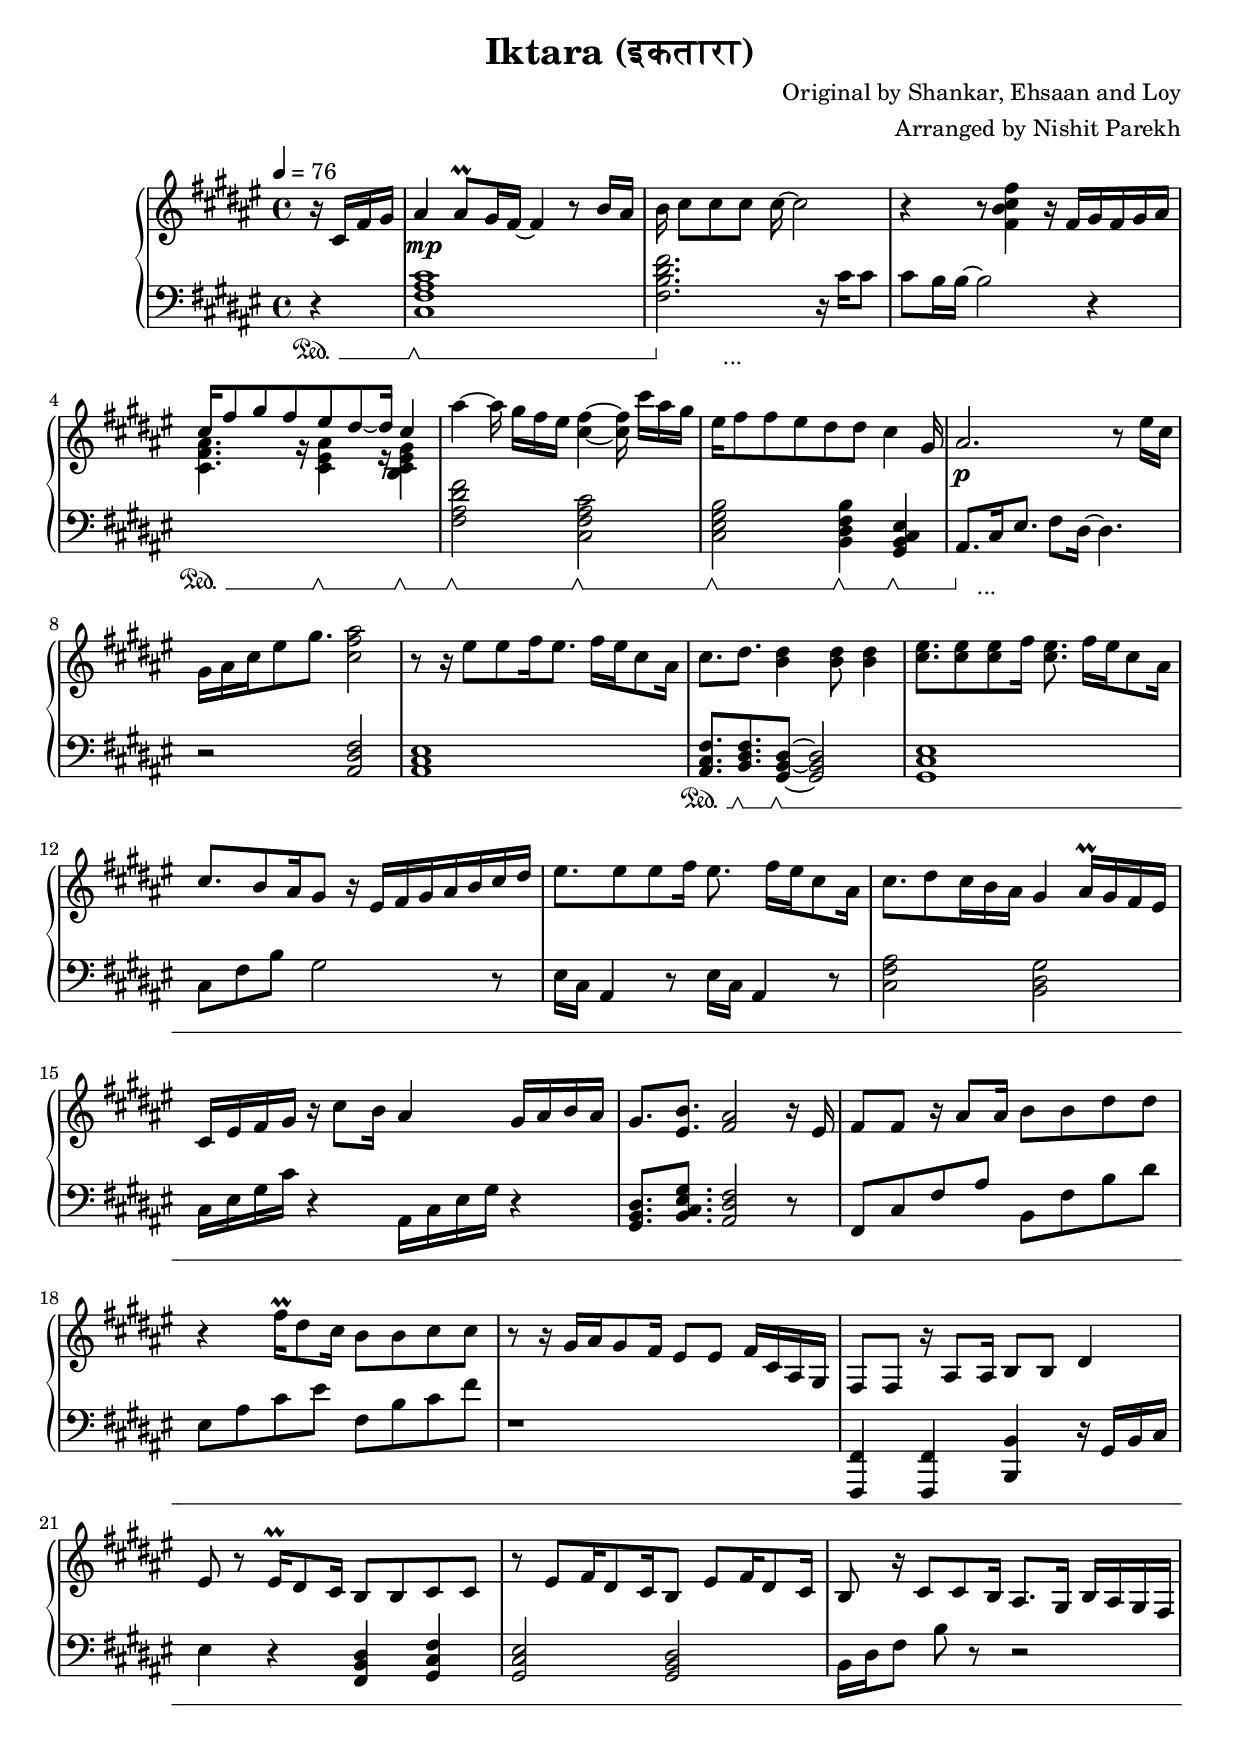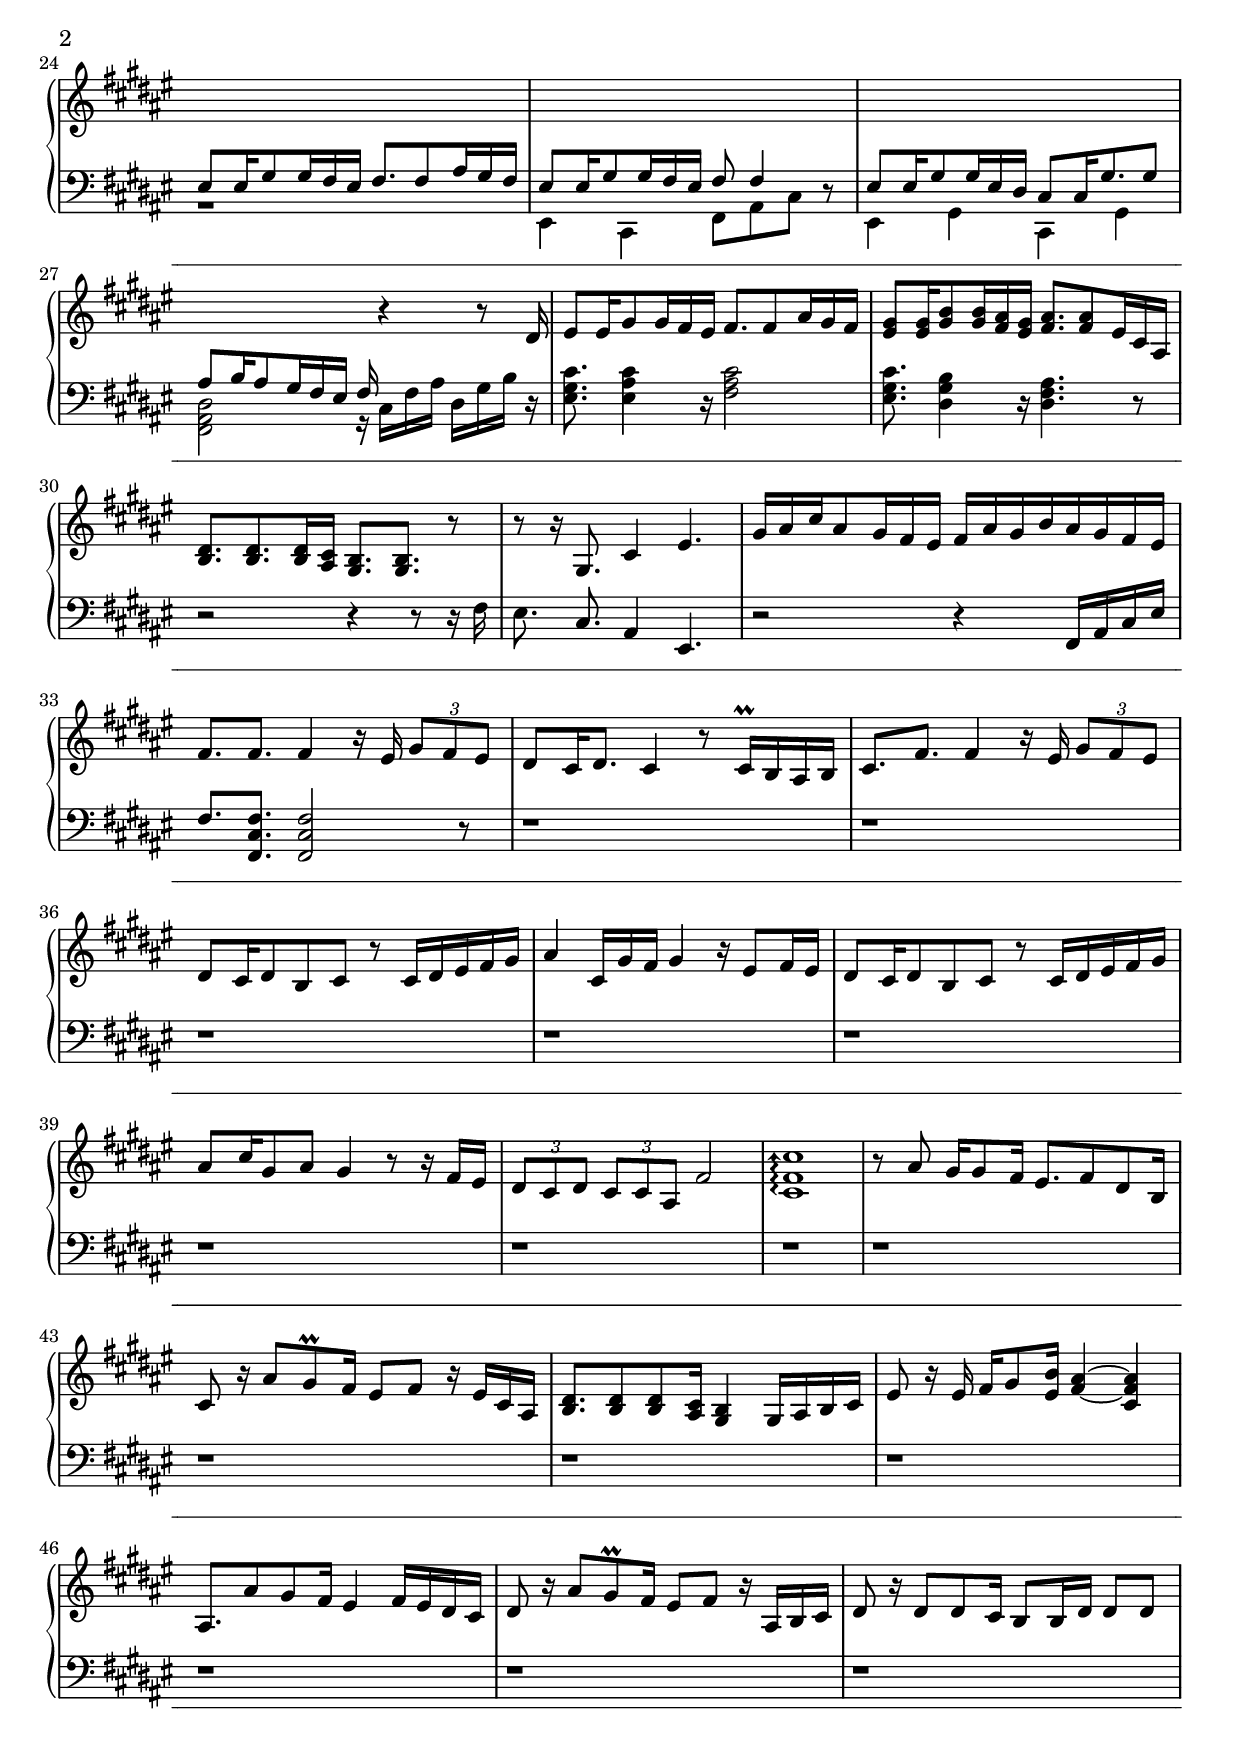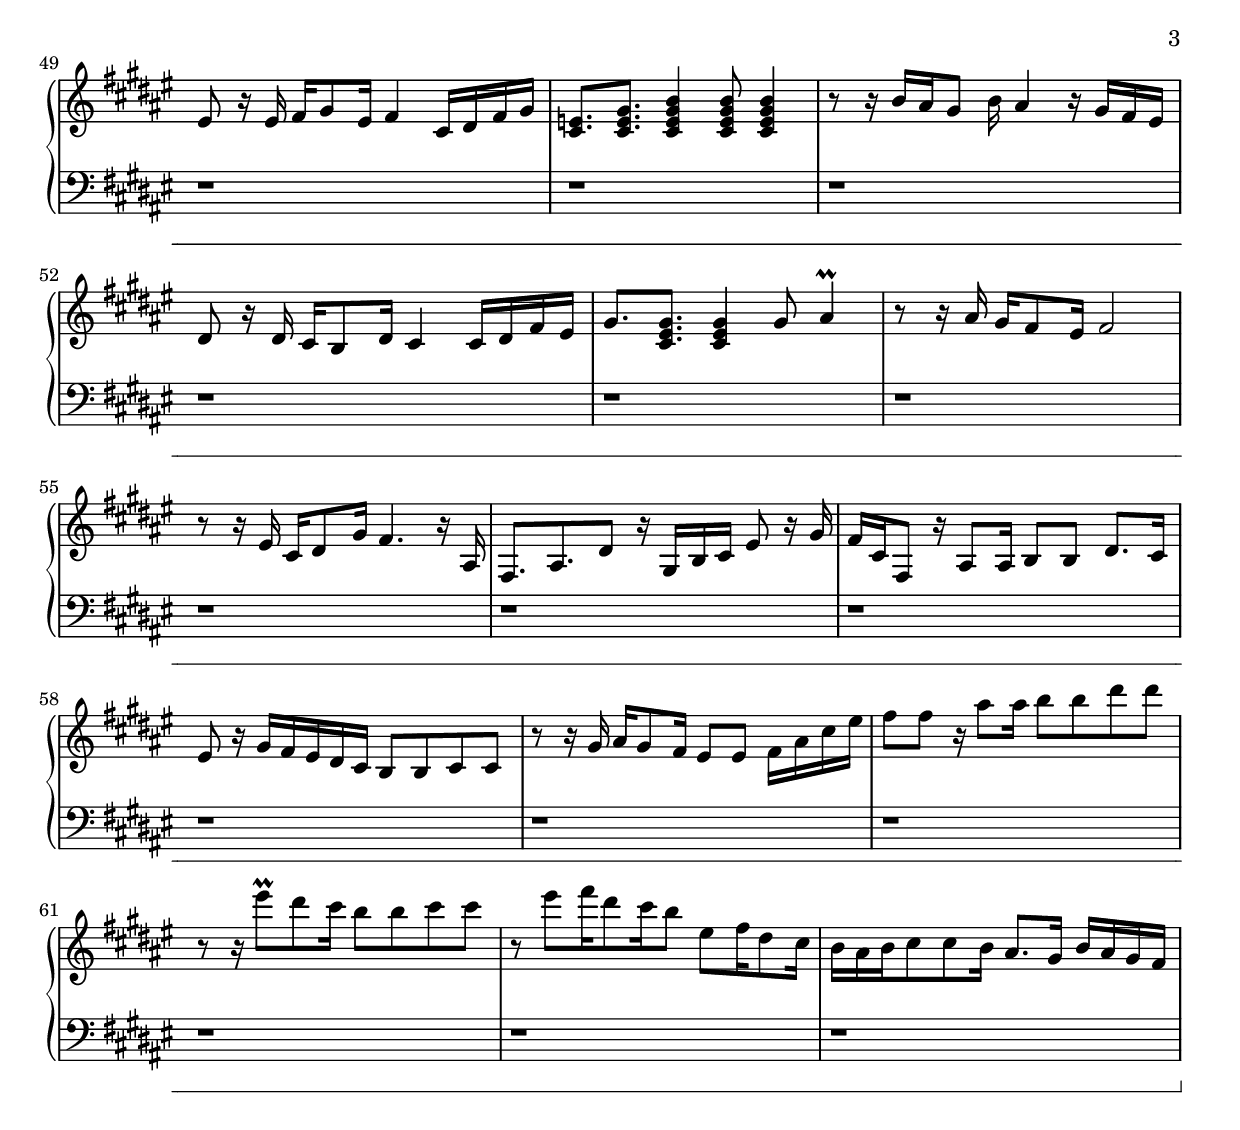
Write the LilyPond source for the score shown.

\version "2.20.0"

\header{
  title = "Iktara (इकतारा)"
  composer = "Original by Shankar, Ehsaan and Loy"
  arranger = "Arranged by Nishit Parekh"
}

musicEnv = {
  \key fis \major
  \time 4/4
  \tempo 4 = 76
}


\parallelMusic #'(voiceRH voiceLH voiceDyn voicePed) {

  % -------------------------------
  % Intro
  % -------------------------------
  \partial 4 r16 cis16 fis16 gis16 |
  \partial 4 r4                    |
  \partial 4 s4                    |
  \partial 4 s4\sustainOn          |


  ais4 ais8\prall gis16 fis16~ fis4 r8 b16 ais16   |
  <cis fis ais cis>1                               |
  s1\mp                                            |
  s1\sustainOff \sustainOn                         |


  b16 cis8[ cis8 cis8] cis16~ cis2            |
  <fis b dis fis>2. r16           cis'16 cis8 |
  s1                                          |
  s4\sustainOff s2._\markup { ... }           |


  r4 r8            <fis, b cis fis>4 r16 fis16[ gis16 fis16 gis16 ais16] |
  cis8 b16 b16~ b2 r4                                                    |
  s1                                                                     |
  s1                                                                     |


                                  cis16^[ fis8 gis8 fis8       eis8 dis8~ dis16] \stemUp cis4 \stemNeutral                                   |
  \stemDown \change Staff = "up" <cis fis ais>4. r16          <cis eis ais>4 r16        <b cis eis gis>4 \stemNeutral \change Staff = "down" |
  s1                                                                     |
  s4\sustainOn s8. s16\sustainOff \sustainOn s4 s4\sustainOff \sustainOn |

  ais'4~ ais16 gis16[ fis16 eis16] <cis fis>4~ <cis fis>16 cis'16[ ais16 gis16] |
  <fis ais dis fis>2             <cis fis ais cis>2                             |
  s1                                                                            |
  s2\sustainOff \sustainOn s2\sustainOff \sustainOn                             |


  eis16 fis8 fis8 eis8 dis8    dis8         cis4                      gis16 |
  <cis eis gis b>2          <b dis fis b>4           <gis b cis eis>4       |
  s1                                                                          |
  s2\sustainOff \sustainOn  s4\sustainOff \sustainOn s4\sustainOff \sustainOn |


  ais2.                               r8 eis'16 cis16 |
  ais8.[ cis16 eis8.] fis8 dis16~ dis4.               |
  s1\p                                   |
  s8\sustainOff s2._\markup { ... } s8   |

  gis16 ais16 cis16 eis8 gis8. <cis, fis ais>2 |
  r2                           <ais dis fis>2  |
  s1                                           |
  s1                                           |



  % -------------------------------
  % Verse 1
  % -------------------------------

  % === Line 1 ===
  r8 r16 eis8[ eis8 fis16 eis8.] fis16[ eis16 cis8 ais16] |
  <ais cis eis>1                               |
  s1 |
  s1 |

  cis8.           dis8.         <b dis>4                    <b dis>8 <b dis>4 |
  <ais cis fis>8. <b dis fis>8. <gis b dis>8~ <gis b dis>2|
  s1 |
  s8.\sustainOn   s8.\sustainOff \sustainOn s8\sustainOff \sustainOn s2 |

  % === Line 2 ===
  <cis eis>8. <cis eis>8 <cis eis>8 fis16 <cis eis>8. fis16[ eis16 cis8 ais16] |
  <gis cis eis>1 |
  s1 |
  s1 |

  cis8. b8 ais16 gis8 r16 eis16[ fis16 gis16 ais16 b16 cis16 dis16] |
  cis8 fis8 b8 gis2 r8 |
  s1 |
  s1 |

  % === Line 3 ===
  eis8. eis8 eis8 fis16 eis8. fis16[ eis16 cis8 ais16] |
  eis16 cis16 ais4 r8 eis'16 cis16 ais4 r8 |
  s1 |
  s1 |

  cis8. dis8 cis16 b16 ais16 gis4 ais16\prall gis16 fis16 eis16 |
  <cis fis ais>2 <b dis gis>2 |
  s1 |
  s1 |

  % === Line 4 ===
  cis16 eis16 fis16 gis16 r16 cis8 b16 ais4 gis16 ais16 b16 ais16 |
  cis16 eis16 gis16 cis16 r4 ais,16 cis16 eis16 gis16 r4 |
  s1 |
  s1 |

  gis8.         <eis b'>8.        <fis ais>2     r16 eis16 |
  <gis, b dis>8. <b cis eis gis>8. <ais dis fis>2 r8 |
  s1 |
  s1 |



  % === Line 5 ===
  fis8 fis8 r16 ais8 ais16 b8 b8 dis8 dis8 |
  fis8 cis'8 fis8 ais8 b,8 fis'8 b8 dis8 |
  s1 |
  s1 |

  % === Line 6 ===
  r4 fis16\prall dis8 cis16 b8 b8 cis8 cis8 |
  eis,8 ais8 cis8 eis8 fis,8 b8 cis8 fis8  |
  s1 |
  s1 |

  % === Repeat line 6 ===
  r8 r16 gis16[ ais16 gis8 fis16] eis8 eis8 fis16 cis16 ais16 gis16 |
  r1 |
  s1 |
  s1 |

  % === Line 7 ===
  fis8 fis8 r16 ais8 ais16 b8 b8 dis4 |
  <fis,,, fis'>4 <fis fis'>4 <b b'>4 r16 gis'16 b16 cis16 |
  s1 |
  s1 |

  % === Line 8 ===
  eis8 r8 eis16\prall dis8 cis16 b8 b8 cis8 cis8 |
  eis4 r4 <fis, b dis>4 <gis cis fis>4 |
  s1 |
  s1 |

  % === Line 9 ===
  r8 eis8[ fis16 dis8 cis16 b8] eis8[ fis16 dis8 cis16] |
  <gis cis eis>2 <gis b dis>2 |
  s1 |
  s1 |

  % === Line 10 ===
  b8 r16 cis8 cis8 b16 ais8. gis16 b16 ais16 gis16 fis16 |
  b16 dis16 fis8 b8 r8 r2 |
  s1 |
  s1 |



  % -------------------------------
  % Chorus 1
  % -------------------------------

  % === Line 1 ===
  \stemUp \change Staff = "down" eis8 eis16 gis8 gis16 fis16 eis16 fis8. fis8 ais16 gis16 fis16 |
  r1 |
  s1 |
  s1 |

  % === Line 2 ===
  eis8 eis16 gis8 gis16 fis16 eis16 fis8 fis4 r8 |
  \stemDown eis,,4 cis4 fis8 ais8 cis8 s8 |
  s1 |
  s1 |

  % === Line 3 ===
  eis8 eis16 gis8 gis16 eis16 dis16 cis8 cis16 gis'8. gis8 |
  eis,4 gis4 cis,4 gis'4 |
  s1 |
  s1 |

  % === Line 4 ===
  ais8 b16 ais8 gis16 fis16 eis16 fis16 \change Staff = "up" \stemNeutral r4 r8 dis'16 |
  <fis ais dis>2 \stemNeutral r16 cis'16 fis16 ais16 dis,16 gis16 b16 r16 |
  s1 |
  s1 |

  % === Line 5 ===
  eis8 eis16 gis8 gis16 fis16 eis16 fis8. fis8 ais16 gis16 fis16 |
  <eis, gis cis>8. <eis ais cis>4 r16 <fis ais cis>2 |
  s1 |
  s1 |

  % === Line 6 ===
  <eis gis>8 <eis gis>16 <gis b>8 <gis b>16 <fis ais>16 <eis gis>16 <fis ais>8. <fis ais>8 eis16 cis16 ais16 |
  <eis gis cis>8. <dis gis b>4 r16 <dis fis ais>4. r8 |
  s1 |
  s1 |

  % === Line 7 ===
  <b dis>8. <b dis>8. <b dis>16 <ais cis>16 <gis b>8. <gis b>8. r8 |
  r2 r4 r8 r16 fis16 |
  s1 |
  s1 |

  % === Line 7-pause ===
  r8 r16 gis8. cis4 eis4. |
  eis8.\noBeam cis8. ais4 eis4. |
  s1 |
  s1 |

  % === Line 8 ===
  gis16 ais16 cis16 ais8 gis16 fis16 eis16 fis16[ ais16 gis16 b16 ais16 gis16 fis16 eis16] |
  r2 r4 fis16 ais16 cis16 eis16|
  s1 |
  s1 |



  % -------------------------------
  % Bridge
  % -------------------------------

  % === Line 1 ===
  fis8. fis8. fis4 r16 eis16 \tuplet 3/2 {gis8 fis eis} |
  fis8. <fis, cis' fis>8. <fis cis' fis>2 r8 |
  s1 |
  s1 |

  % === Line 2 ===
  dis8 cis16 dis8. cis4 r8 cis16\prall b16 ais16 b16 |
  r1 |
  s1 |
  s1 |

  % === Line 3 ===
  cis8. fis8. fis4 r16 eis16 \tuplet 3/2 {gis8 fis eis} |
  r1 |
  s1 |
  s1 |

  % === Line 4 ===
  dis8 cis16 dis8 b8 cis8 r8 cis16[ dis16 eis16 fis16 gis16] |
  r1 |
  s1 |
  s1 |

  % === Line 5 ===
  ais4 cis,16 gis'16 fis16 gis4 r16 eis8 fis16 eis16 |
  r1 |
  s1 |
  s1 |

  % === Line 6 ===
  dis8 cis16 dis8 b8 cis8 r8 cis16[ dis16 eis16 fis16 gis16] |
  r1 |
  s1 |
  s1 |

  % === Line 7 ===
  ais8 cis16 gis8 ais8 gis4 r8 r16 fis16 eis16 |
  r1 |
  s1 |
  s1 |

  % === Line 8 ===
  \tuplet 3/2 4 {dis8 cis dis cis cis ais} fis'2 |
  r1 |
  s1 |
  s1 |

  % === Line 9 ===
  \arpeggioArrowUp <cis fis cis'>1\arpeggio |
  r1 |
  s1 |
  s1 |





  % -------------------------------
  % Verse 2
  % -------------------------------

  % === Line 1 ===
  r8 ais'8 gis16 gis8 fis16 eis8.fis8 dis8 b16 |
  r1 |
  s1 |
  s1 |

  % === Line 2 ===
  cis8 r16 ais'8 gis8\prall fis16 eis8 fis8 r16 eis16 cis16 ais16 |
  r1 |
  s1 |
  s1 |

  % === Line 3 ===
  <b dis>8. <b dis>8 <b dis>8 <ais cis>16 <gis b>4 gis16 ais16 b16 cis16 |
  r1 |
  s1 |
  s1 |

  % === Line 4 ===
  eis8 r16 eis16 fis16 gis8 <eis b'>16 <fis ais>4~ <cis fis ais>4 |
  r1 |
  s1 |
  s1 |

  % === Line 5 ===
  ais8. ais'8 gis8 fis16 eis4 fis16 eis16 dis16 cis16 |
  r1 |
  s1 |
  s1 |

  % === Line 6 ===
  dis8 r16 ais'8 gis8\prall fis16 eis8 fis8 r16 ais,16 b16 cis16 |
  r1 |
  s1 |
  s1 |

  % === Line 7 ===
  dis8 r16 dis8 dis8 cis16 b8 b16 dis16 dis8 dis8 |
  r1 |
  s1 |
  s1 |

  % === Line 8 ===
  eis8 r16 eis16 fis16 gis8 eis16 fis4 cis16 dis16 fis16 gis16 |
  r1 |
  s1 |
  s1 |

  % === Line 9 ===
  <cis, e>8. <cis e gis>8. <cis e gis b>4 <cis e gis b>8 <cis e gis b>4 |
  r1 |
  s1 |
  s1 |

  % === Line 10 ===
  r8 r16 b'16[ ais16 gis8] b16 ais4 r16 gis16 fis16 eis16 |
  r1 |
  s1 |
  s1 |

  % === Line 11 ===
  dis8 r16 dis16 cis16 b8 dis16 cis4 cis16 dis16 fis16 eis16 |
  r1 |
  s1 |
  s1 |

  % === Line 12 ===
  gis8. <cis, eis gis>8. <cis eis gis>4 gis'8 ais4\prall |
  r1 |
  s1 |
  s1 |

  % === Line 13 ===
  r8 r16 ais16 gis16 fis8 eis16 fis2 |
  r1 |
  s1 |
  s1 |

  % === Line 14 ===
  r8 r16 eis16 cis16 dis8 gis16 fis4. r16 ais,16 |
  r1 |
  s1 |
  s1 |

  % === Line 15 ===
  fis8. ais8. dis8 r16 gis,16 b16 cis16 eis8 r16 gis16 |
  r1 |
  s1 |
  s1 |



  % -------------------------------
  % Chorus 2
  % -------------------------------

  % === Line 1 ===
  fis16 cis16 fis,8 r16 ais8 ais16 b8 b8 dis8. cis16 |
  r1 |
  s1 |
  s1 |

  % === Line 2 ===
  eis8 r16 gis16[ fis16 eis16 dis16 cis16] b8 b8 cis8 cis8 |
  r1 |
  s1 |
  s1 |

  % === Line 3 ===
  r8 r16 gis'16 ais16 gis8 fis16 eis8 eis8 fis16 ais16 cis16 eis16 |
  r1 |
  s1 |
  s1 |

  % === Line 4 ===
  fis8 fis8 r16 ais8 ais16 b8 b8 dis8 dis8 |
  r1 |
  s1 |
  s1 |

  % === Line 5 ===
  r8 r16 eis8\prall dis8 cis16 b8 b8 cis8 cis8 |
  r1 |
  s1 |
  s1 |

  % === Line 6 ===
  r8 eis8[ fis16 dis8 cis16 b8] eis,8[ fis16 dis8 cis16] |
  r1 |
  s1 |
  s1 |

  % === Line 7 ===
  b16 ais16 b16 cis8 cis8 b16 ais8. gis16 b16 ais16 gis16 fis16 |
  r1 |
  s1 |
  s1 |



}




% ------------------------------------------------------------------------------
% BRING IT ALL TOGETHER
% ------------------------------------------------------------------------------

\score {

  \new PianoStaff <<

    \new Staff = "up" {
      \musicEnv
      \clef treble
      <<
        \relative c' \voiceRH
      >>
    }

    \new Dynamics {
      \voiceDyn
    }

    \new Staff = "down" {
      \musicEnv
      \clef bass
      <<
        \relative c \voiceLH
      >>
    }

    \new Dynamics {
      \set pedalSustainStyle = #'mixed
      \voicePed
    }

  >>

}

